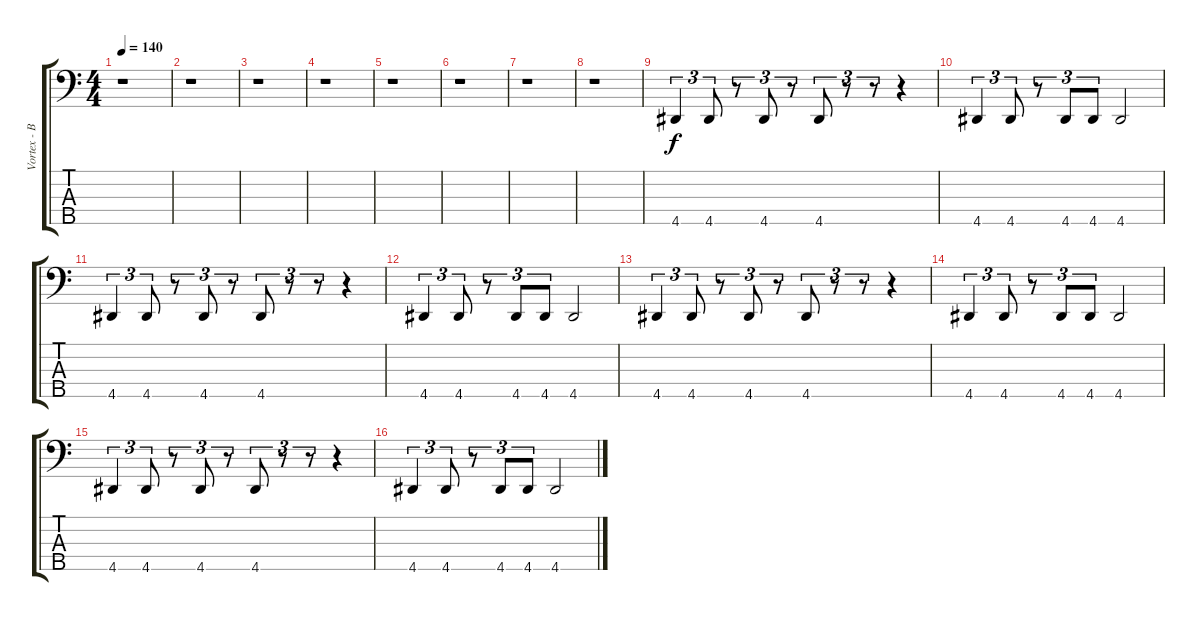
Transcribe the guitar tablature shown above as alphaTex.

\track ("Vortex - Bass" "Vortex - B") {instrument electricbassfinger}
\staff {score tabs}
\tuning (G2 D2 A1 E1 B0) {hide}
\ts (4 4)
\tempo 140
\clef f4
\ks c
r.1{dy f} |
r.1 |
r.1 |
r.1 |
r.1 |
r.1 |
r.1 |
r.1 |
4.5.4{tu (3 2)} 4.5.8{tu (3 2)} r.8{tu (3 2)} 4.5.8{tu (3 2)} r.8{tu (3 2)} 4.5.8{tu (3 2)} r.8{tu (3 2)} r.8{tu (3 2)} r.4 |
4.5.4{tu (3 2)} 4.5.8{tu (3 2)} r.8{tu (3 2)} 4.5.8{tu (3 2)} 4.5.8{tu (3 2)} 4.5.2 |
4.5.4{tu (3 2)} 4.5.8{tu (3 2)} r.8{tu (3 2)} 4.5.8{tu (3 2)} r.8{tu (3 2)} 4.5.8{tu (3 2)} r.8{tu (3 2)} r.8{tu (3 2)} r.4 |
4.5.4{tu (3 2)} 4.5.8{tu (3 2)} r.8{tu (3 2)} 4.5.8{tu (3 2)} 4.5.8{tu (3 2)} 4.5.2 |
4.5.4{tu (3 2)} 4.5.8{tu (3 2)} r.8{tu (3 2)} 4.5.8{tu (3 2)} r.8{tu (3 2)} 4.5.8{tu (3 2)} r.8{tu (3 2)} r.8{tu (3 2)} r.4 |
4.5.4{tu (3 2)} 4.5.8{tu (3 2)} r.8{tu (3 2)} 4.5.8{tu (3 2)} 4.5.8{tu (3 2)} 4.5.2 |
4.5.4{tu (3 2)} 4.5.8{tu (3 2)} r.8{tu (3 2)} 4.5.8{tu (3 2)} r.8{tu (3 2)} 4.5.8{tu (3 2)} r.8{tu (3 2)} r.8{tu (3 2)} r.4 |
4.5.4{tu (3 2)} 4.5.8{tu (3 2)} r.8{tu (3 2)} 4.5.8{tu (3 2)} 4.5.8{tu (3 2)} 4.5.2
